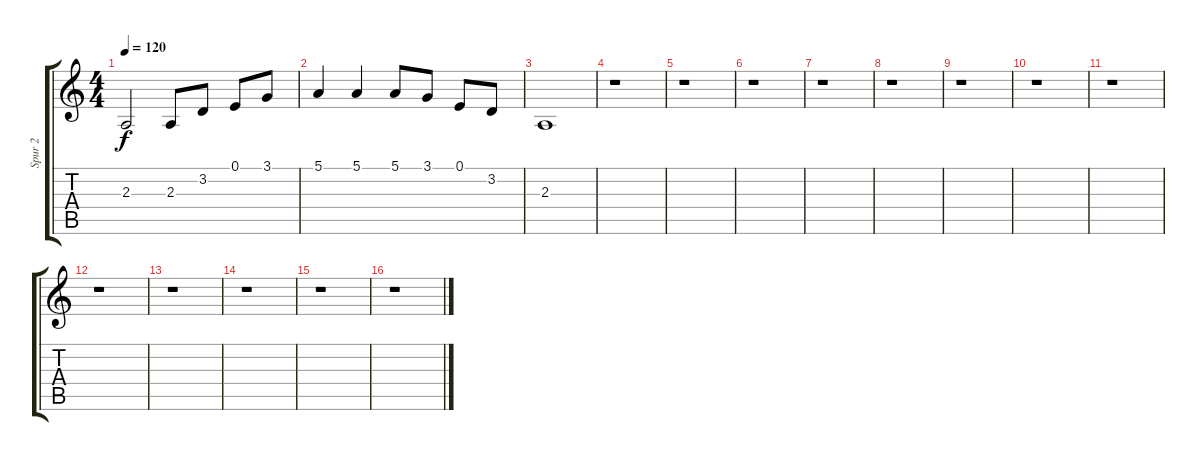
\track ("Spur 2" "Spur 2") {instrument fx7echoes}
\staff {score tabs}
\tuning (E4 B3 G3 D3 A2 E2) {hide}
\ts (4 4)
\tempo 120
\clef g2
\ks c
2.3.2{dy f} 2.3.8 3.2.8 0.1.8 3.1.8 |
5.1.4 5.1.4 5.1.8 3.1.8 0.1.8 3.2.8 |
2.3.1 |
r.1 |
r.1 |
r.1 |
r.1 |
r.1 |
r.1 |
r.1 |
r.1 |
r.1 |
r.1 |
r.1 |
r.1 |
r.1
